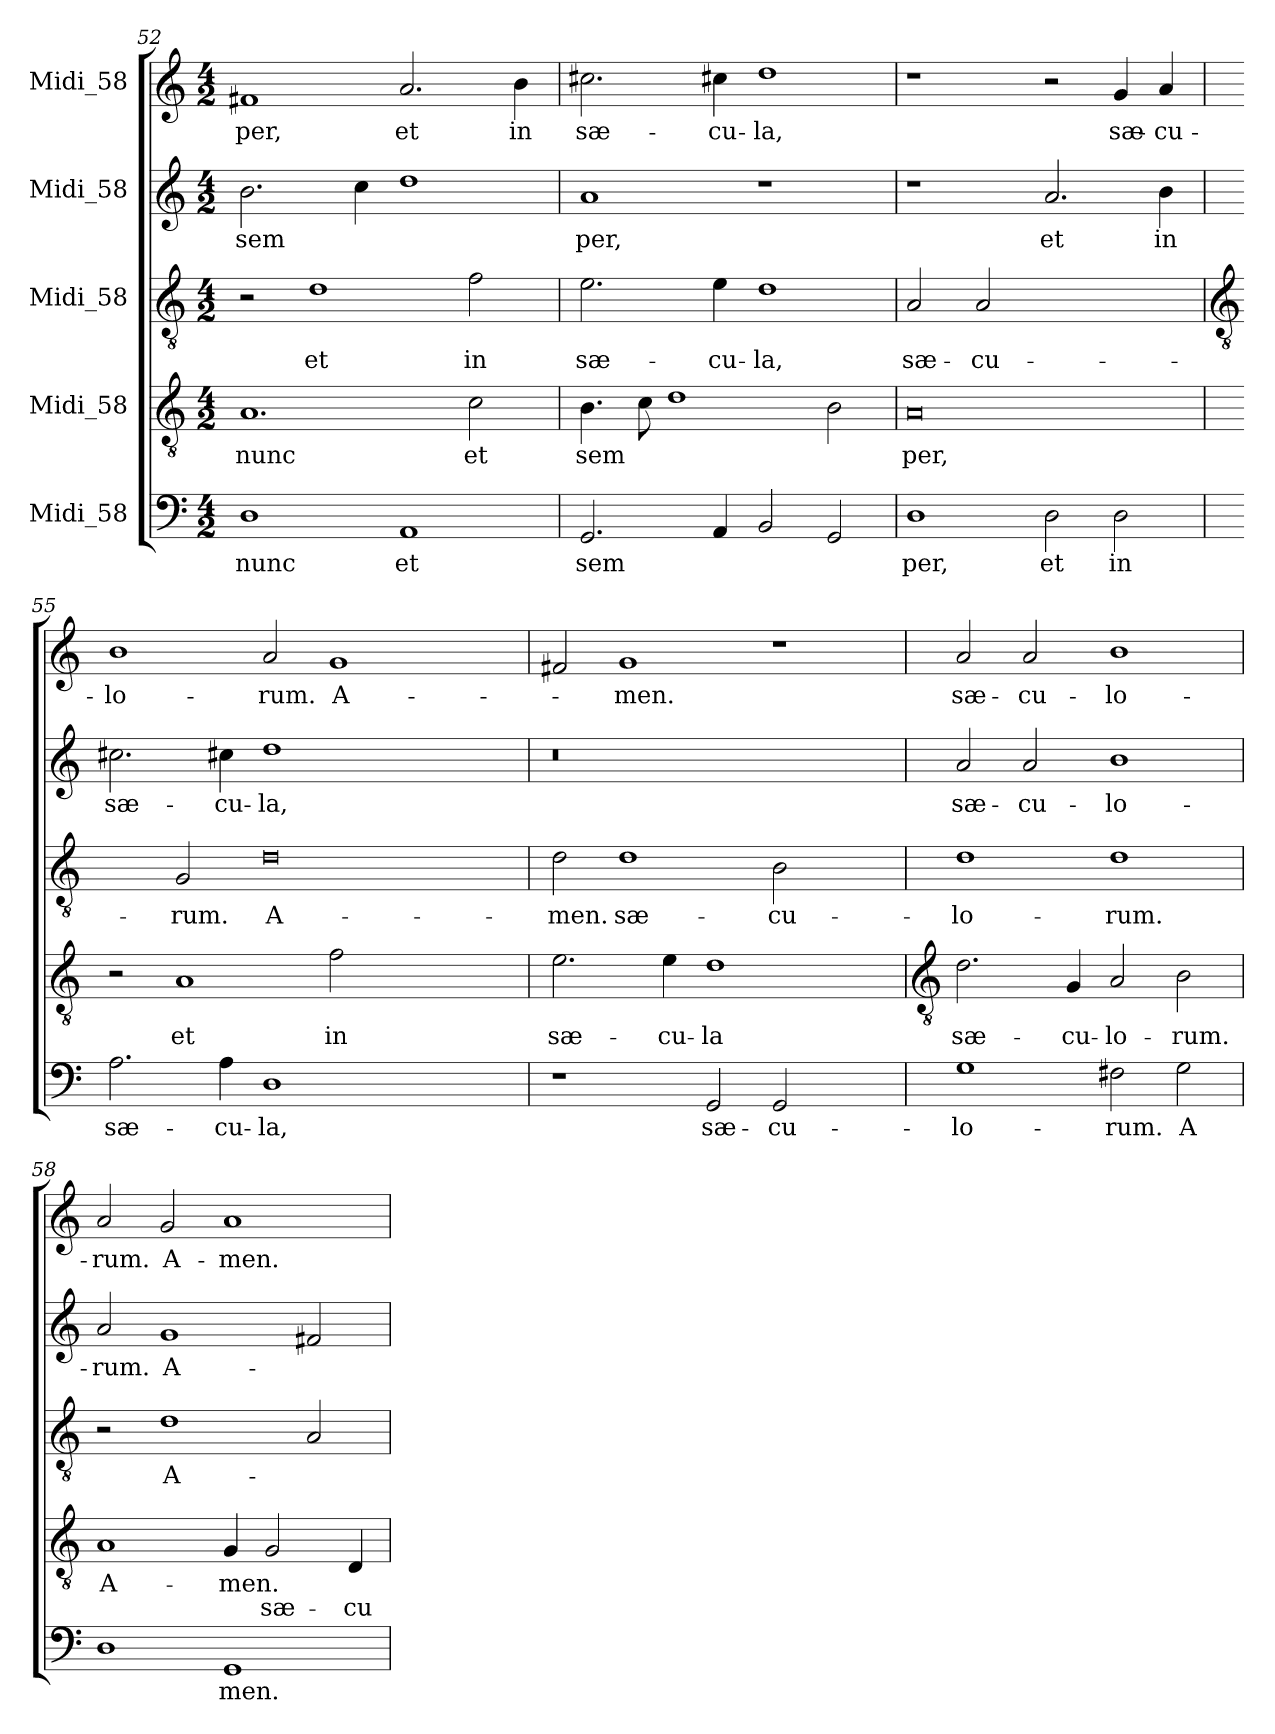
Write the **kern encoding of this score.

**kern	**text	**kern	**text	**text	**kern	**text	**kern	**text	**kern	**text
*part5	*part5	*part4	*part4	*part4	*part3	*part3	*part2	*part2	*part1	*part1
*staff5	*staff5	*staff4	*staff4	*staff4	*staff3	*staff3	*staff2	*staff2	*staff1	*staff1
*I"Midi_58	*	*I"Midi_58	*	*	*I"Midi_58	*	*I"Midi_58	*	*I"Midi_58	*
*clefF4	*	*clefGv2	*	*	*clefGv2	*	*clefG2	*	*clefG2	*
*k[]	*	*k[]	*	*	*k[]	*	*k[]	*	*k[]	*
*C:	*	*C:	*	*	*C:	*	*C:	*	*C:	*
*M4/2	*	*M4/2	*	*	*M4/2	*	*M4/2	*	*M4/2	*
=52	=52	=52	=52	=52	=52	=52	=52	=52	=52	=52
!	!LO:LY:b	!	!LO:LY:b	!	!	!	!	!LO:LY:b	!	!LO:LY:b
1D	nunc	1.A	nunc	.	2r	.	2.b	sem	1f#X	per,
!	!	!	!	!	!	!LO:LY:b	!	!	!	!
.	.	.	.	.	1d	et	.	.	.	.
.	.	.	.	.	.	.	4cc	.	.	.
!	!LO:LY:b	!	!	!	!	!	!	!	!	!LO:LY:b
1AA	et	.	.	.	.	.	1dd	.	2.a	et
!	!	!	!LO:LY:b	!	!	!LO:LY:b	!	!	!	!
.	.	2c	et	.	2f	in	.	.	.	.
!	!	!	!	!	!	!	!	!	!	!LO:LY:b
.	.	.	.	.	.	.	.	.	4b	in
=53	=53	=53	=53	=53	=53	=53	=53	=53	=53	=53
!	!LO:LY:b	!	!LO:LY:b	!	!	!LO:LY:b	!	!LO:LY:b	!	!LO:LY:b
2.GG	sem	4.B	sem	.	2.e	sæ-	1a	per,	2.cc#X	sæ-
.	.	8c	.	.	.	.	.	.	.	.
.	.	1d	.	.	.	.	.	.	.	.
!	!	!	!	!	!	!LO:LY:b	!	!	!	!LO:LY:b
4AA	.	.	.	.	4e	-cu-	.	.	4cc#X	-cu-
!	!	!	!	!	!	!LO:LY:b	!	!	!	!LO:LY:b
2BB	.	.	.	.	1d	-la,	1r	.	1dd	-la,
2GG	.	2B	.	.	.	.	.	.	.	.
=54	=54	=54	=54	=54	=54	=54	=54	=54	=54	=54
!	!LO:LY:b	!	!LO:LY:b	!	!	!LO:LY:b	!	!	!	!
1D	per,	0A	per,	.	2A	sæ-	1r	.	1r	.
!	!	!	!	!	!	!LO:LY:b	!	!	!	!
.	.	.	.	.	2A	-cu-	.	.	.	.
!	!LO:LY:b	!	!	!	!	!LO:LY:b	!	!LO:LY:b	!	!
2D	et	.	.	.	[1Byy	-lo-	2.a	et	2r	.
!	!LO:LY:b	!	!	!	!	!	!	!	!	!LO:LY:b
2D	in	.	.	.	.	.	.	.	4g	sæ-
!	!	!	!	!	!	!	!	!LO:LY:b	!	!LO:LY:b
.	.	.	.	.	.	.	4b	in	4a	-cu-
!!LO:LB:g=z
=55	=55	=55	=55	=55	=55	=55	=55	=55	=55	=55
*	*	*	*	*	*clefGv2	*	*	*	*	*
!	!LO:LY:b	!	!	!	!	!	!	!LO:LY:b	!	!LO:LY:b
2.A	sæ-	2r	.	.	2Byy]	.	2.cc#X	sæ-	1b	-lo-
!	!	!	!LO:LY:b	!	!	!LO:LY:b	!	!	!	!
.	.	1A	et	.	2G	-rum.	.	.	.	.
!	!LO:LY:b	!	!	!	!	!	!	!LO:LY:b	!	!
4A	-cu-	.	.	.	.	.	4cc#X	-cu-	.	.
!	!LO:LY:b	!	!	!	!	!LO:LY:b	!	!LO:LY:b	!	!LO:LY:b
1D	-la,	.	.	.	0d	A-	1dd	-la,	2a	-rum.
!	!	!	!LO:LY:b	!	!	!	!	!	!	!LO:LY:b
.	.	2f	in	.	.	.	.	.	1g	A-
1ryy	.	1ryy	.	.	.	.	1ryy	.	.	.
.	.	.	.	.	.	.	.	.	2ryy	.
!!LO:LB:g=z
=56	=56	=56	=56	=56	=56	=56	=56	=56	=56	=56
!	!	!	!LO:LY:b	!	!	!LO:LY:b	!	!	!	!
1r	.	2.e	sæ-	.	2d	-men.	0r	.	2f#X	.
!	!	!	!	!	!	!LO:LY:b	!	!	!	!LO:LY:b
.	.	.	.	.	1d	sæ-	.	.	1g	-men.
!	!	!	!LO:LY:b	!	!	!	!	!	!	!
.	.	4e	-cu-	.	.	.	.	.	.	.
!	!LO:LY:b	!	!LO:LY:b	!	!	!	!	!	!	!
2GG	sæ-	1d	-la	.	.	.	.	.	.	.
!	!LO:LY:b	!	!	!	!	!LO:LY:b	!	!	!	!
2GG	-cu-	.	.	.	2B	-cu-	.	.	1r	.
2ryy	.	2ryy	.	.	2ryy	.	2ryy	.	.	.
!!LO:LB:g=z
=57	=57	=57	=57	=57	=57	=57	=57	=57	=57	=57
*	*	*clefGv2	*	*	*	*	*	*	*	*
!	!LO:LY:b	!	!LO:LY:b	!	!	!LO:LY:b	!	!LO:LY:b	!	!LO:LY:b
1G	-lo-	2.d	sæ-	.	1d	-lo-	2a	sæ-	2a	sæ-
!	!	!	!	!	!	!	!	!LO:LY:b	!	!LO:LY:b
.	.	.	.	.	.	.	2a	-cu-	2a	-cu-
!	!	!	!LO:LY:b	!	!	!	!	!	!	!
.	.	4G	-cu-	.	.	.	.	.	.	.
!	!LO:LY:b	!	!LO:LY:b	!	!	!LO:LY:b	!	!LO:LY:b	!	!LO:LY:b
2F#X	-rum.	2A	-lo-	.	1d	-rum.	1b	-lo-	1b	-lo-
!	!LO:LY:b	!	!LO:LY:b	!	!	!	!	!	!	!
2G	A	2B	-rum.	.	.	.	.	.	.	.
=58	=58	=58	=58	=58	=58	=58	=58	=58	=58	=58
!	!	!	!LO:LY:b	!	!	!	!	!LO:LY:b	!	!LO:LY:b
1D	.	1A	A-	.	2r	.	2a	-rum.	2a	-rum.
!	!	!	!	!	!	!LO:LY:b	!	!LO:LY:b	!	!LO:LY:b
.	.	.	.	.	1d	A-	1g	A-	2g	A-
!	!LO:LY:b	!	!LO:LY:b	!	!	!	!	!	!	!LO:LY:b
1GG	men.	4G	-men.	.	.	.	.	.	1a	-men.
!	!	!	!	!LO:LY:b	!	!	!	!	!	!
.	.	2G	.	sæ-	.	.	.	.	.	.
.	.	.	.	.	2A	.	2f#X	.	.	.
!	!	!	!	!LO:LY:b	!	!	!	!	!	!
.	.	4D	.	-cu-	.	.	.	.	.	.
=	=	=	=	=	=	=	=	=	=	=
*-	*-	*-	*-	*-	*-	*-	*-	*-	*-	*-
